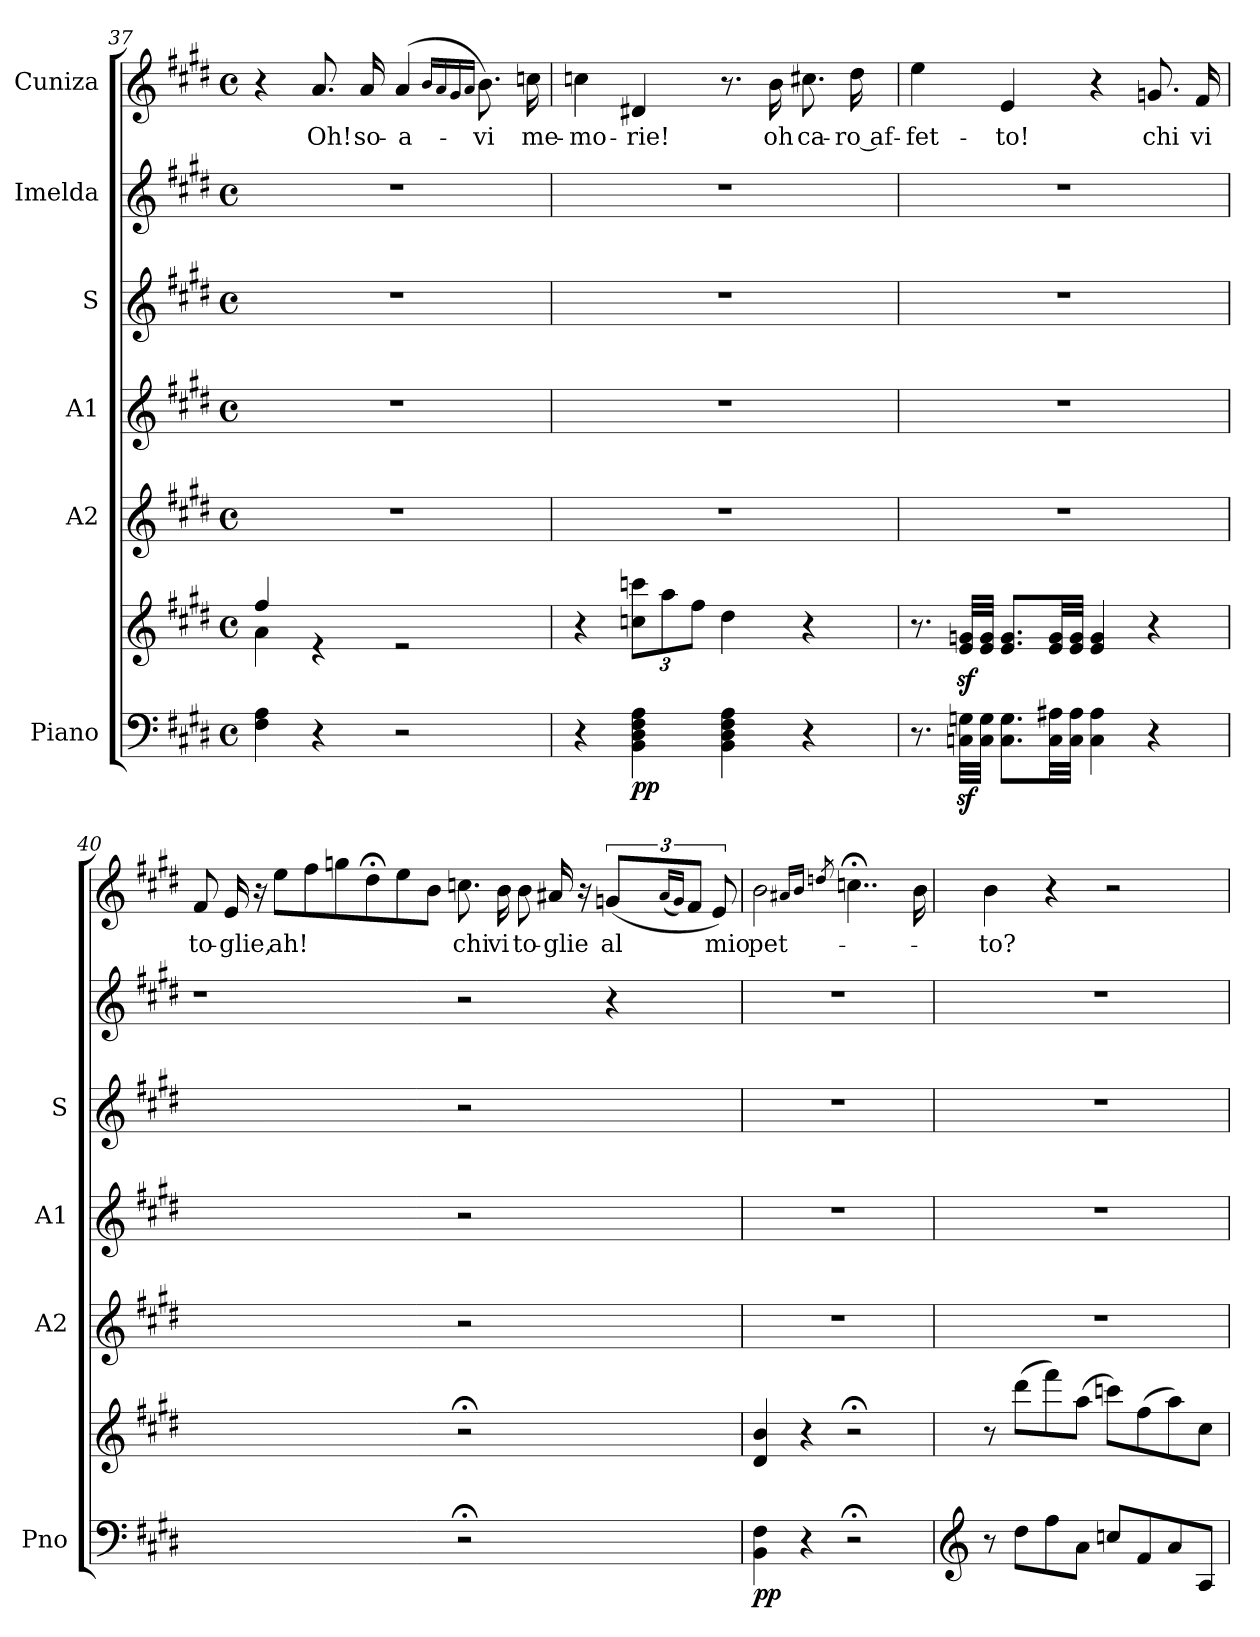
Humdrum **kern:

**kern	**kern	**dynam	**kern	**kern	**kern	**kern	**kern	**text
*part6	*part6	*part6	*part5	*part4	*part3	*part2	*part1	*part1
*staff7	*staff6	*staff6/7	*staff5	*staff4	*staff3	*staff2	*staff1	*staff1
*I"Piano	*	*	*I"A2	*I"A1	*I"S	*I"Imelda	*I"Cuniza	*
*I'Pno	*	*	*I'A2	*I'A1	*I'S	*	*	*
*clefF4	*clefG2	*	*clefG2	*clefG2	*clefG2	*clefG2	*clefG2	*
*k[f#c#g#d#]	*k[f#c#g#d#]	*	*k[f#c#g#d#]	*k[f#c#g#d#]	*k[f#c#g#d#]	*k[f#c#g#d#]	*k[f#c#g#d#]	*
*M4/4	*M4/4	*	*M4/4	*M4/4	*M4/4	*M4/4	*M4/4	*
*met(c)	*met(c)	*	*met(c)	*met(c)	*met(c)	*met(c)	*met(c)	*
=37	=37	=37	=37	=37	=37	=37	=37	=37
*	*^	*	*	*	*	*	*	*
4F#\ 4A\	4ff#/	4a\	.	1r	1r	1r	1r	4r	.
4r	4re	2.ryy	.	.	.	.	.	8.a/	Oh!
.	.	.	.	.	.	.	.	16a/	so-
2r	2re	.	.	.	.	.	.	(4a/	-a-
.	.	.	.	.	.	.	.	16qb/LL	.
.	.	.	.	.	.	.	.	16qa/	.
.	.	.	.	.	.	.	.	16qg#/	.
.	.	.	.	.	.	.	.	16qa/JJ	.
.	.	.	.	.	.	.	.	8.b\)	-vi
.	.	.	.	.	.	.	.	16ccn\	me-
*	*v	*v	*	*	*	*	*	*	*
!!LO:LB:g=z
=38	=38	=38	=38	=38	=38	=38	=38	=38
4r	4r	.	1r	1r	1r	1r	4ccn\	-mo-
*	*Xbrackettup	*	*	*	*	*	*	*
!	!	!LO:DY:b=2	!	!	!	!	!	!
!	!	!LO:DY:n=1:b	!	!	!	!	!	!
4BB\ 4D#\ 4F#\ 4A\	12ccn\ 12cccn\L	p p	.	.	.	.	4d#X/	-rie!
.	12aa\	.	.	.	.	.	.	.
.	12ff#\J	.	.	.	.	.	.	.
4BB\ 4D#\ 4F#\ 4A\	4dd#\	.	.	.	.	.	8.r	.
.	.	.	.	.	.	.	16b\	oh
4r	4r	.	.	.	.	.	8.cc#X\	ca-
.	.	.	.	.	.	.	16dd#\	-ro af-
=39	=39	=39	=39	=39	=39	=39	=39	=39
8.r	8.r	.	1r	1r	1r	1r	4ee\	-fet-
32Cn\z< 32Gn\z<LLL	32e/z< 32gn/z<LLL	.	.	.	.	.	.	.
32C\ 32G\JJJ	32e/ 32g/JJJ	.	.	.	.	.	.	.
8.C\ 8.G\L	8.e/ 8.g/L	.	.	.	.	.	4e/	-to!
32C\ 32A#X\LL	32e/ 32g/LL	.	.	.	.	.	.	.
32C\ 32A#\JJJ	32e/ 32g/JJJ	.	.	.	.	.	.	.
4C\ 4A#\	4e/ 4g/	.	.	.	.	.	4r	.
4r	4r	.	.	.	.	.	8.gn/	chi
.	.	.	.	.	.	.	16f#/	vi
=40	=40	=40	=40	=40	=40	=40	=40	=40
1ryy	1ryy	.	1ryy	1ryy	1ryy	1r	8f#/	to-
.	.	.	.	.	.	.	16e/	-glie,
.	.	.	.	.	.	.	16r	.
.	.	.	.	.	.	.	8ee\L	ah!
.	.	.	.	.	.	.	8ff#\	.
.	.	.	.	.	.	.	8ggn\	.
.	.	.	.	.	.	.	8dd#;<\	.
.	.	.	.	.	.	.	8ee\	.
.	.	.	.	.	.	.	8b\J	.
2r;<	2r;<	.	2r	2r	2r	2r	8.ccn\	chi
.	.	.	.	.	.	.	16b\	vi
.	.	.	.	.	.	.	8b\	to-
.	.	.	.	.	.	.	16a#X/	-glie
.	.	.	.	.	.	.	16r	.
4ryy	4ryy	.	4ryy	4ryy	4ryy	4r	(>12gn/L	al
.	.	.	.	.	.	.	(16qa#/LL	.
.	.	.	.	.	.	.	16qg/JJ)	.
.	.	.	.	.	.	.	12f#/J	.
.	.	.	.	.	.	.	12e/)	mio
!!LO:PB:g=z
=41	=41	=41	=41	=41	=41	=41	=41	=41
!	!	!LO:DY:b=2	!	!	!	!	!	!
!	!	!LO:DY:n=1:b	!	!	!	!	!	!
4BB\ 4F#\	4d#/ 4b/	p p	1r	1r	1r	1r	2b\	pet-
4r	4r	.	.	.	.	.	.	.
.	.	.	.	.	.	.	16qa#X/LL	.
.	.	.	.	.	.	.	16qb/JJ	.
.	.	.	.	.	.	.	8qddn/	.
2r;<	2r;<	.	.	.	.	.	4..ccn;<\	.
.	.	.	.	.	.	.	16b\	.
=42	=42	=42	=42	=42	=42	=42	=42	=42
*clefG2	*	*	*	*	*	*	*	*
8r	8r	.	1r	1r	1r	1r	4b\	-to?
8dd#\L	(8ddd#\L	.	.	.	.	.	.	.
8ff#\	8fff#\)	.	.	.	.	.	4r	.
8a\J	(8aa\J	.	.	.	.	.	.	.
8ccn/L	8cccn\L)	.	.	.	.	.	2r	.
8f#/	(8ff#\	.	.	.	.	.	.	.
8a/	8aa\)	.	.	.	.	.	.	.
8A/J	8cc#\J	.	.	.	.	.	.	.
=	=	=	=	=	=	=	=	=
*-	*-	*-	*-	*-	*-	*-	*-	*-
